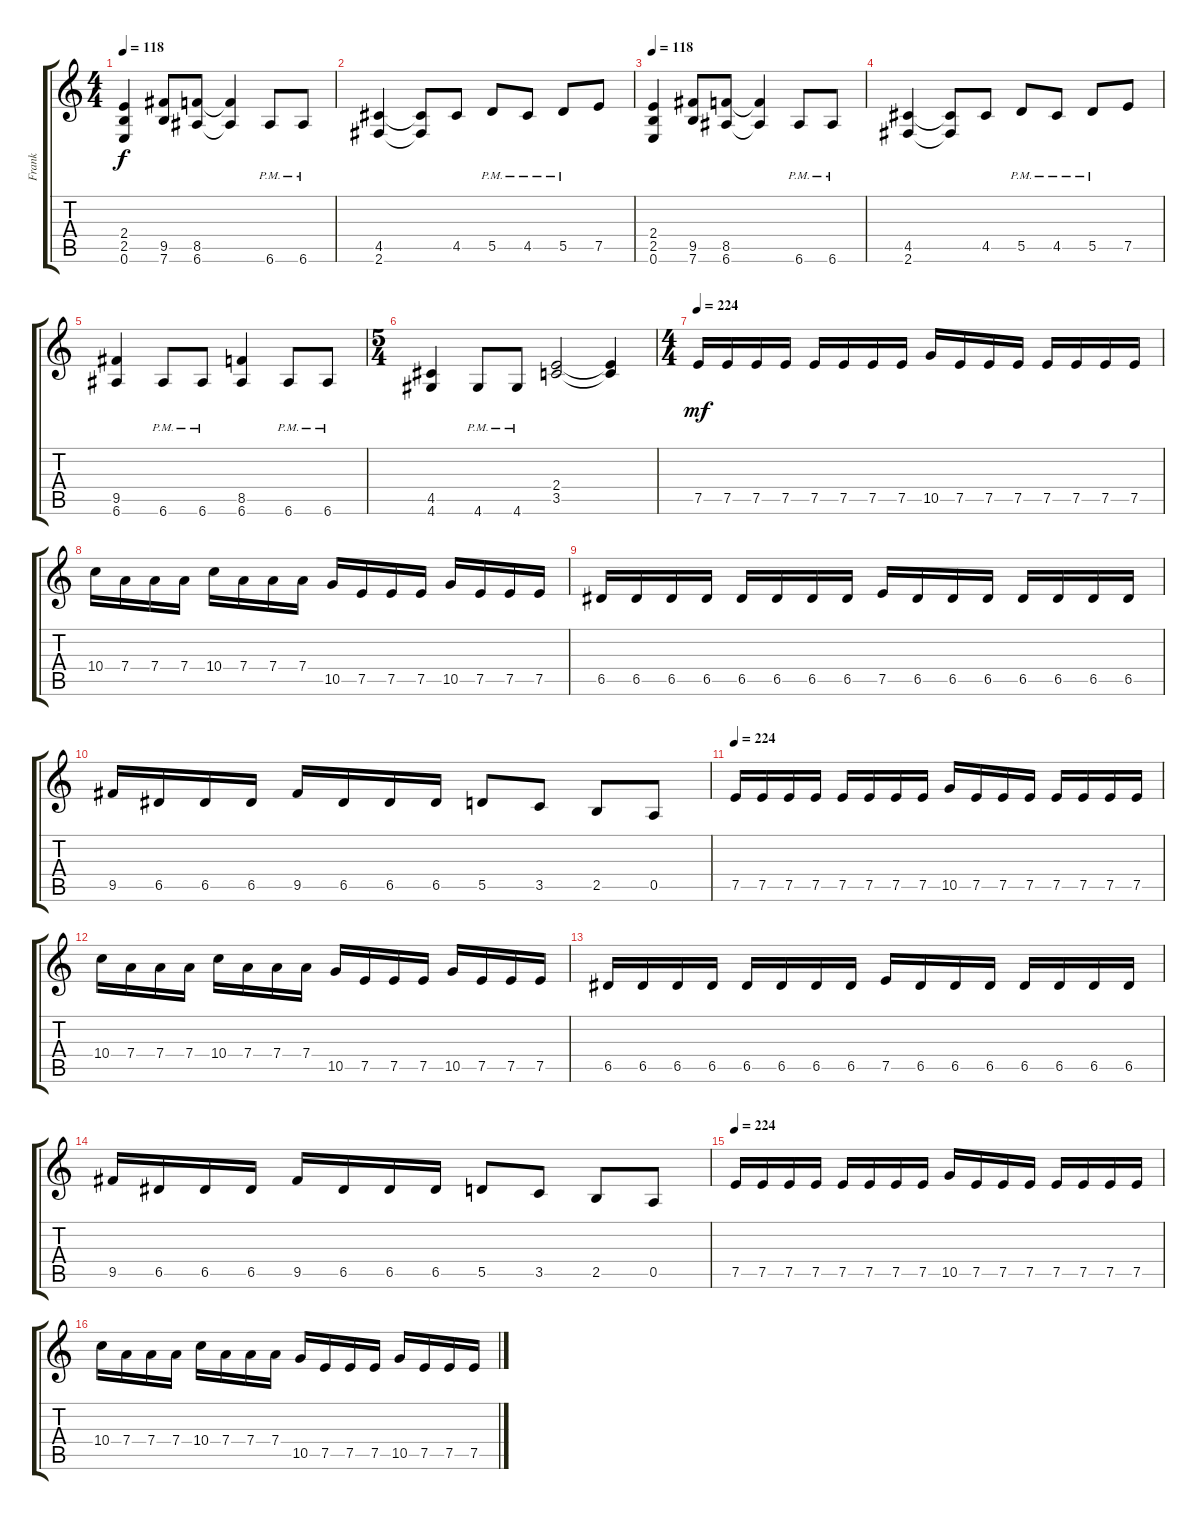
\track ("Frank" "Frank") {instrument distortionguitar}
\staff {score tabs}
\tuning (E4 B3 G3 D3 A2 E2) {hide}
\ts (4 4)
\tempo 118
\clef g2
\ks c
(2.4 2.5 0.6).4{dy f} (9.5 7.6).8 (8.5 6.6).8 (8.5{t} 6.6{t}).4 6.6{pm}.8 6.6{pm}.8 |
(4.5 2.6).4 (4.5{t} 2.6{t}).8 4.5.8 5.5{pm}.8 4.5{pm}.8 5.5{pm}.8 7.5.8 |
\tempo 118
(2.4 2.5 0.6).4 (9.5 7.6).8 (8.5 6.6).8 (8.5{t} 6.6{t}).4 6.6{pm}.8 6.6{pm}.8 |
(4.5 2.6).4 (4.5{t} 2.6{t}).8 4.5.8 5.5{pm}.8 4.5{pm}.8 5.5{pm}.8 7.5.8 |
(9.5 6.6).4 6.6{pm}.8 6.6{pm}.8 (8.5 6.6).4 6.6{pm}.8 6.6{pm}.8 |
\ts (5 4)
(4.5 4.6).4 4.6{pm}.8 4.6{pm}.8 (2.4 3.5).2 (2.4{t} 3.5{t}).4 |
\ts (4 4)
\tempo 224
7.5.16{dy mf} 7.5.16 7.5.16 7.5.16 7.5.16 7.5.16 7.5.16 7.5.16 10.5.16 7.5.16 7.5.16 7.5.16 7.5.16 7.5.16 7.5.16 7.5.16 |
10.4.16 7.4.16 7.4.16 7.4.16 10.4.16 7.4.16 7.4.16 7.4.16 10.5.16 7.5.16 7.5.16 7.5.16 10.5.16 7.5.16 7.5.16 7.5.16 |
6.5.16 6.5.16 6.5.16 6.5.16 6.5.16 6.5.16 6.5.16 6.5.16 7.5.16 6.5.16 6.5.16 6.5.16 6.5.16 6.5.16 6.5.16 6.5.16 |
9.5.16 6.5.16 6.5.16 6.5.16 9.5.16 6.5.16 6.5.16 6.5.16 5.5.8 3.5.8 2.5.8 0.5.8 |
\tempo 224
7.5.16 7.5.16 7.5.16 7.5.16 7.5.16 7.5.16 7.5.16 7.5.16 10.5.16 7.5.16 7.5.16 7.5.16 7.5.16 7.5.16 7.5.16 7.5.16 |
10.4.16 7.4.16 7.4.16 7.4.16 10.4.16 7.4.16 7.4.16 7.4.16 10.5.16 7.5.16 7.5.16 7.5.16 10.5.16 7.5.16 7.5.16 7.5.16 |
6.5.16 6.5.16 6.5.16 6.5.16 6.5.16 6.5.16 6.5.16 6.5.16 7.5.16 6.5.16 6.5.16 6.5.16 6.5.16 6.5.16 6.5.16 6.5.16 |
9.5.16 6.5.16 6.5.16 6.5.16 9.5.16 6.5.16 6.5.16 6.5.16 5.5.8 3.5.8 2.5.8 0.5.8 |
\tempo 224
7.5.16 7.5.16 7.5.16 7.5.16 7.5.16 7.5.16 7.5.16 7.5.16 10.5.16 7.5.16 7.5.16 7.5.16 7.5.16 7.5.16 7.5.16 7.5.16 |
10.4.16 7.4.16 7.4.16 7.4.16 10.4.16 7.4.16 7.4.16 7.4.16 10.5.16 7.5.16 7.5.16 7.5.16 10.5.16 7.5.16 7.5.16 7.5.16
